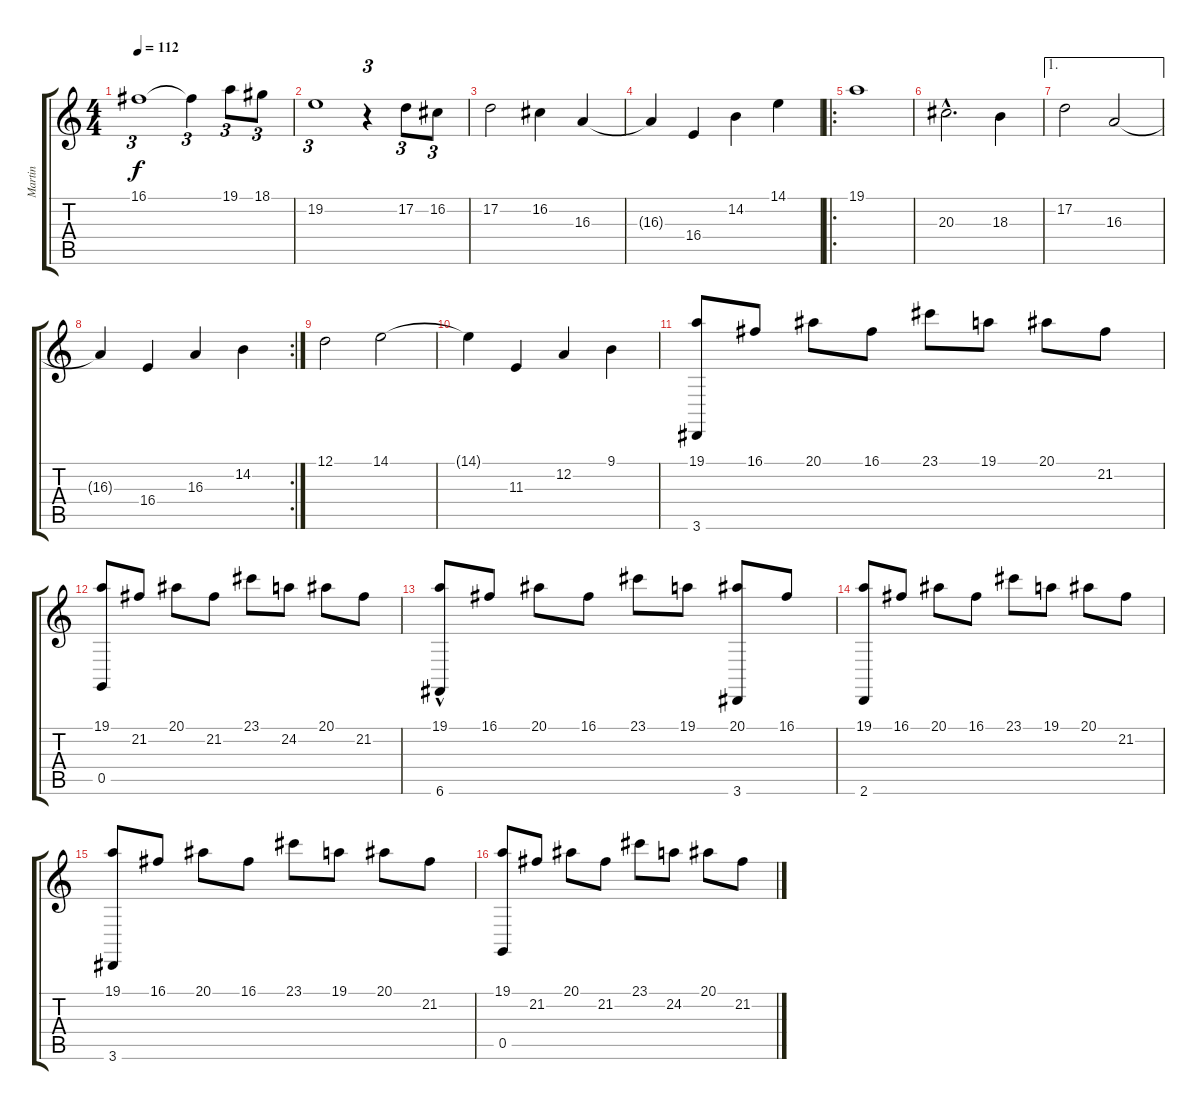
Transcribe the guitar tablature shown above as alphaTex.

\track ("Martin" "Martin") {instrument stringensemble1}
\staff {score tabs}
\tuning (D4 A3 F3 C3 G2 C2) {hide}
\ts (4 4)
\tempo 112
\clef g2
\ks c
16.1.1{tu (3 2) dy f} 16.1{t}.4{tu (3 2)} 19.1.8{tu (3 2)} 18.1.8{tu (3 2)} |
19.2.1{tu (3 2)} r.4{tu (3 2)} 17.2.8{tu (3 2)} 16.2.8{tu (3 2)} |
17.2.2 16.2.4 16.3.4 |
16.3{t}.4 16.4.4 14.2.4 14.1.4 |
\ro
19.1.1 |
20.3{hac}.2{d} 18.3.4 |
\ae 1
17.2.2 16.3.2 |
\rc 2
16.3{t}.4 16.4.4 16.3.4 14.2.4 |
12.1.2 14.1.2 |
14.1{t}.4 11.3.4 12.2.4 9.1.4 |
(19.1 3.6).8{instrument stringensemble1} 16.1.8 20.1.8 16.1.8 23.1.8 19.1.8 20.1.8 21.2.8 |
(19.1 0.5).8 21.2.8 20.1.8 21.2.8 23.1.8 24.2.8 20.1.8 21.2.8 |
(19.1 6.6{hac}).8 16.1.8 20.1.8 16.1.8 23.1.8 19.1.8 (20.1 3.6).8 16.1.8 |
(19.1 2.6).8 16.1.8 20.1.8 16.1.8 23.1.8 19.1.8 20.1.8 21.2.8 |
(19.1 3.6).8 16.1.8 20.1.8 16.1.8 23.1.8 19.1.8 20.1.8 21.2.8 |
(19.1 0.5).8 21.2.8 20.1.8 21.2.8 23.1.8 24.2.8 20.1.8 21.2.8
